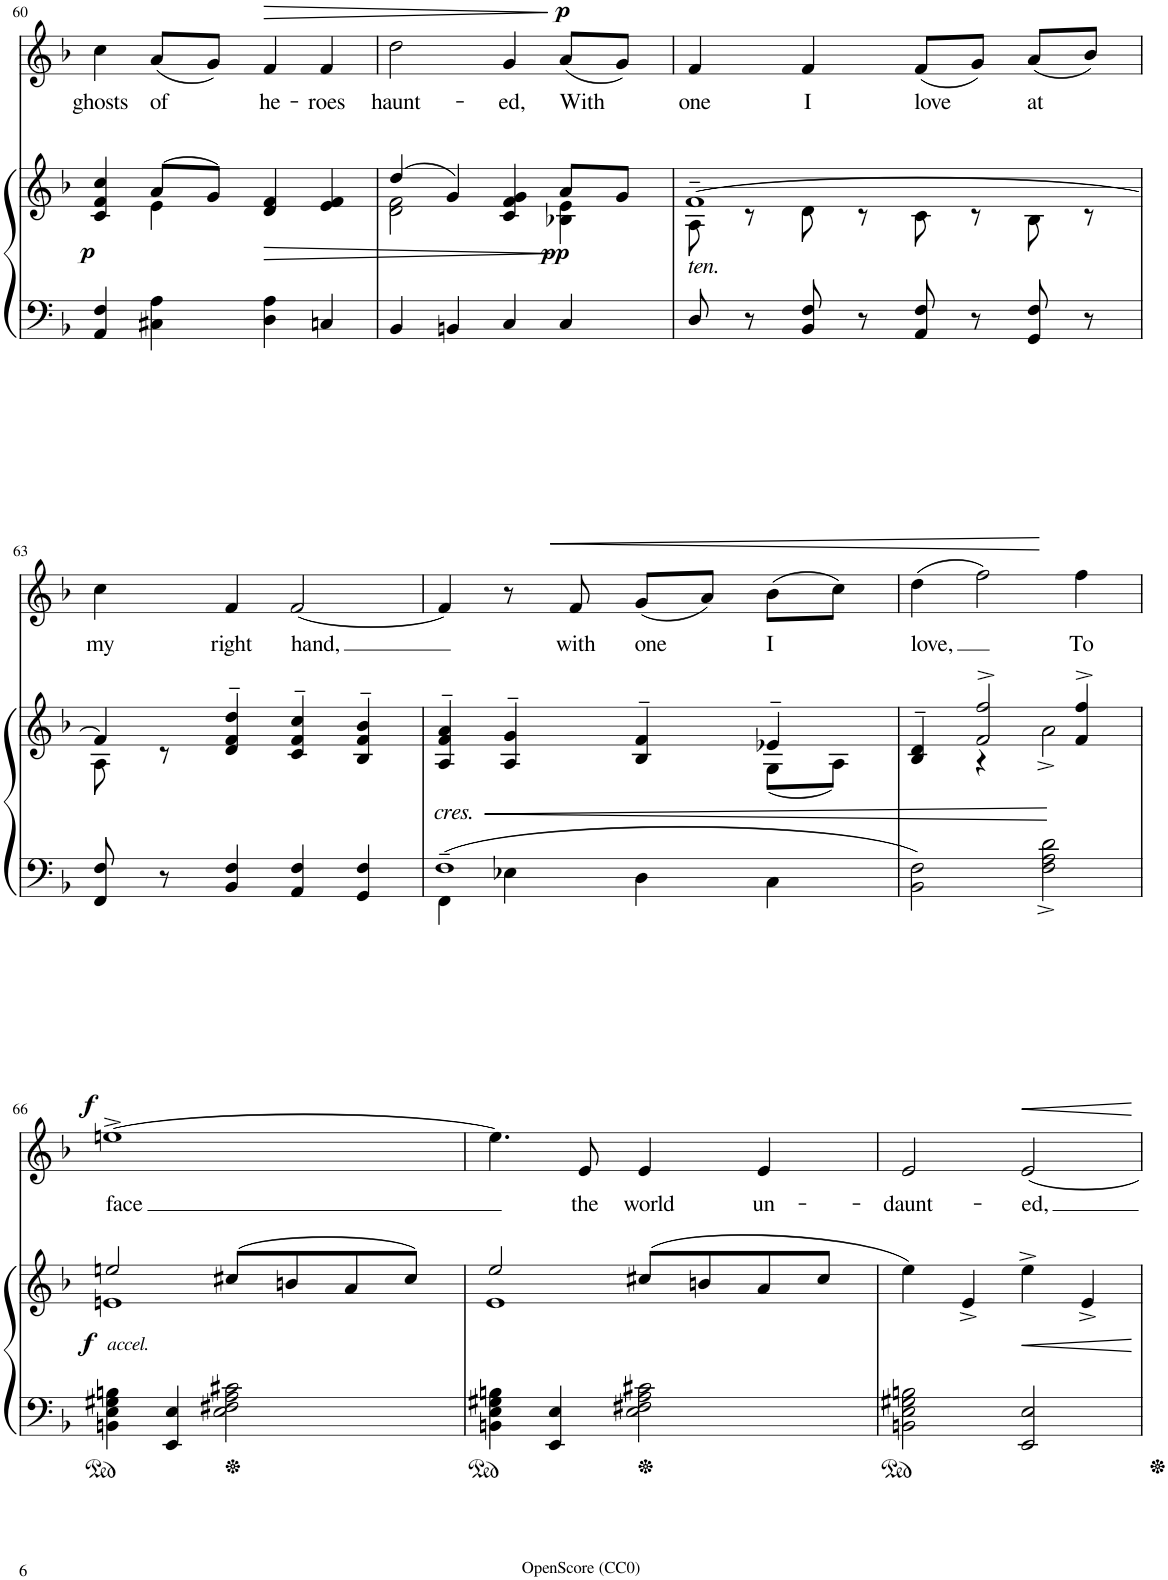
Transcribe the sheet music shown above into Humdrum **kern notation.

**kern	**kern	**dynam	**kern	**text	**dynam
*part2	*part2	*part2	*part1	*part1	*part1
*staff3	*staff2	*staff2/3	*staff1	*staff1	*staff1
*I"Piano	*	*	*I"Voice	*	*
*I'Pno	*	*	*	*	*
!!LO:PB:g=z
*clefF4	*clefG2	*	*clefG2	*	*
*k[b-]	*k[b-]	*	*k[b-]	*	*
*M4/4	*M4/4	*	*M4/4	*	*
*met(c)	*met(c)	*	*met(c)	*	*
=60	=60	=60	=60	=60	=60
*	*^	*	*	*	*
!	!	!	!LO:DY:b	!	!LO:LY:b	!
4AA/ 4F/	4c/ 4f/ 4cc/	4ryy	p	4cc\	ghosts	.
!	!	!	!	!	!LO:LY:b	!
4C#X\ 4A\	(>8a/L	4e\	.	(8a/L	of	.
.	8g/J)	.	.	8g/J)	.	.
!	!	!	!LO:HP:b	!	!LO:LY:b	!LO:HP:b
4D\ 4A\	4d/ 4f/	2ryy	>	4f/	he-	>
!	!	!	!	!	!LO:LY:b	!
4Cn/	4e/ 4f/	.	.	4f/	-roes	.
=61	=61	=61	=61	=61	=61	=61
!	!	!	!	!	!LO:LY:b	!
4BB-/	(4dd/	2d\ 2f\	.	2dd\	haunt-	.
4BBn/	4g/)	.	.	.	.	.
!	!	!	!	!	!LO:LY:b	!
4C/	4c/ 4f/ 4g/	4ryy	.	4g/	-ed,	.
!	!	!	!LO:DY:b	!	!LO:LY:b	!LO:DY:n=1:a
4C/	8a/L	4B-X\ 4e\	pp	(8a/L	With	] p
.	8g/J	.	.	8g/J)	.	.
=62	=62	=62	=62	=62	=62	=62
!	!LO:TX:b:i:t=ten.	!	!	!	!	!
!	!	!	!	!	!LO:LY:b	!
8D/	[1f~	8A\	.	4f/	one	.
8r	.	8r	.	.	.	.
!	!	!	!	!	!LO:LY:b	!
8BB-/ 8F/	.	8d\	.	4f/	I	.
8r	.	8r	.	.	.	.
!	!	!	!	!	!LO:LY:b	!
8AA/ 8F/	.	8c\	.	(8f/L	love	.
8r	.	8r	.	8g/J)	.	.
!	!	!	!	!	!LO:LY:b	!
8GG/ 8F/	.	8B-\	.	(8a/L	at	.
8r	.	8r	.	8b-/J)	.	.
!!LO:LB:g=z
=63	=63	=63	=63	=63	=63	=63
!	!	!	!	!	!LO:LY:b	!
8FF/ 8F/	4f/]	8A\	.	4cc\	my	.
8r	.	8r	.	.	.	.
!	!	!	!	!	!LO:LY:b	!
4BB-/ 4F/	4d/~> 4f/~> 4dd/~>	2.ryy	.	4f/	right	.
!	!	!	!	!	!LO:LY:b	!
4AA/ 4F/	4c/~> 4f/~> 4cc/~>	.	.	[2f/	hand,	.
4GG/ 4F/	4B-/~> 4f/~> 4b-/~>	.	.	.	.	.
=64	=64	=64	=64	=64	=64	=64
*^	*	*	*	*	*	*
!	!	!LO:TX:b:i:t=cres.	!	!	!	!	!
!	!	!	!	!LO:HP:b	!	!	!
1F~	4FF\	4A/~> 4f/~> 4a/~>	2.ryy	<	4f/]	.	.
.	4E-X\	4A/~> 4g/~>	.	.	8r	.	.
!	!	!	!	!	!	!LO:LY:b	!LO:HP:b
.	.	.	.	.	8f/	with	<
!	!	!	!	!	!	!LO:LY:b	!
.	4D\	4B-/~> 4f/~>	.	.	(8g/L	one	.
.	.	.	.	.	8a/J)	.	.
!	!	!	!	!	!	!LO:LY:b	!
.	4C\	4e-X~>/	(8G\L	.	(8b-\L	I	.
.	.	.	8A\J)	.	8cc\J)	.	.
*v	*v	*	*	*	*	*	*
=65	=65	=65	=65	=65	=65	=65
!	!	!	!	!	!LO:LY:b	!
2BB-\ 2F\	4B-/~> 4d/~>	4ryy	.	(4dd\	love,	.
.	2f/^ 2ff/^	4r	.	2ff\)	.	.
2F\^< 2A\^< 2d\^<	.	2a^\	.	.	.	.
!	!	!	!	!	!LO:LY:b	!
.	4f/^ 4ff/^	.	]	4ff\	To	[
!!LO:LB:g=z
=66	=66	=66	=66	=66	=66	=66
!	!	!	!LO:DY:b	!	!LO:LY:b	!
!	!	!	!LO:DY:n=1:b	!	!	!LO:DY:a
4BBn\ 4E\ 4G#X\ 4Bn\	2een/	1en	f other-dynamics	[1een^	face	f
4EE/ 4E/	.	.	.	.	.	.
2E\ 2F#X\ 2A\ 2c#X\	(8cc#X/L	.	.	.	.	.
.	8bn/	.	.	.	.	.
.	8a/	.	.	.	.	.
.	8cc#/J)	.	.	.	.	.
=67	=67	=67	=67	=67	=67	=67
4BBn\ 4E\ 4G#X\ 4Bn\	2ee/	1e	.	4.ee\]	.	.
4EE/ 4E/	.	.	.	.	.	.
!	!	!	!	!	!LO:LY:b	!
.	.	.	.	8e/	the	.
!	!	!	!	!	!LO:LY:b	!
2E\ 2F#X\ 2A\ 2c#X\	(8cc#X/L	.	.	4e/	world	.
.	8bn/	.	.	.	.	.
!	!	!	!	!	!LO:LY:b	!
.	8a/	.	.	4e/	un-	.
.	8cc#/J	.	.	.	.	.
*	*v	*v	*	*	*	*
=68	=68	=68	=68	=68	=68
!	!	!	!	!LO:LY:b	!
2BBn\ 2E\ 2G#X\ 2Bn\	4ee\)	.	2e/	-daunt-	.
.	4e^/	.	.	.	.
!	!	!	!	!LO:LY:b	!LO:HP:b
2EE/ 2E/	4ee^\	.	[2e/	-ed,	<
.	4e^/	.	.	.	.
.	.	[	.	.	[
=	=	=	=	=	=
*-	*-	*-	*-	*-	*-
